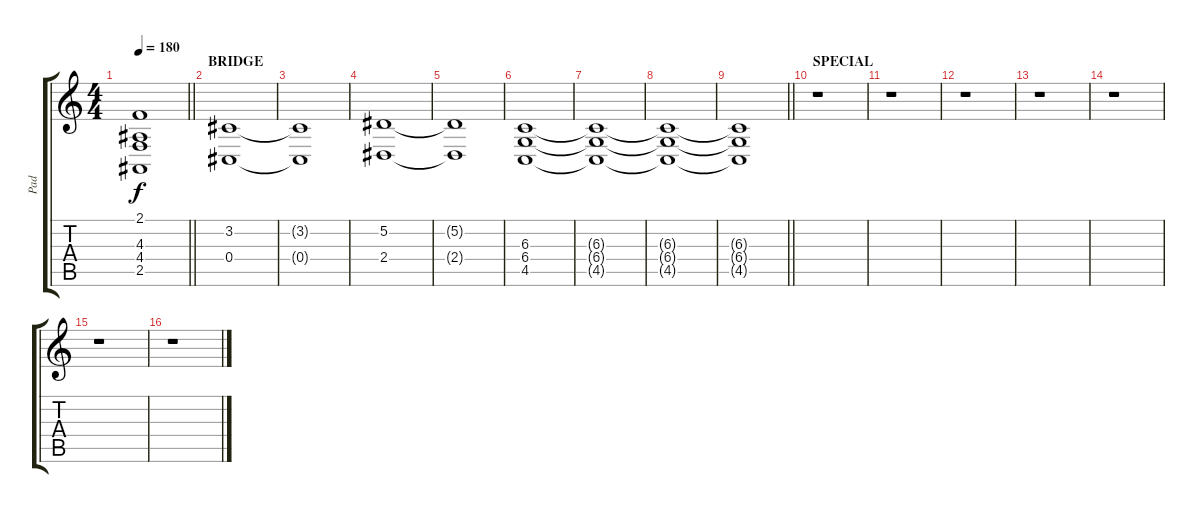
\track ("Pad" "Pad") {instrument pad7halo}
\staff {score tabs}
\tuning (Eb4 Bb3 Gb3 Db3 Ab2 Eb2) {hide}
\ts (4 4)
\tempo 180
\clef g2
\barLineRight lightlight
\ks c
(2.1{t} 4.3{t} 4.4{t} 2.5{t}).1{dy f} |
\section ("" "BRIDGE")
(3.2 0.4).1 |
(3.2{t} 0.4{t}).1 |
(5.2 2.4).1 |
(5.2{t} 2.4{t}).1 |
(6.3 6.4 4.5).1 |
(6.3{t} 6.4{t} 4.5{t}).1 |
(6.3{t} 6.4{t} 4.5{t}).1 |
\barLineRight lightlight
(6.3{t} 6.4{t} 4.5{t}).1 |
\section ("" "SPECIAL")
r.1 |
r.1 |
r.1 |
r.1 |
r.1 |
r.1 |
r.1
